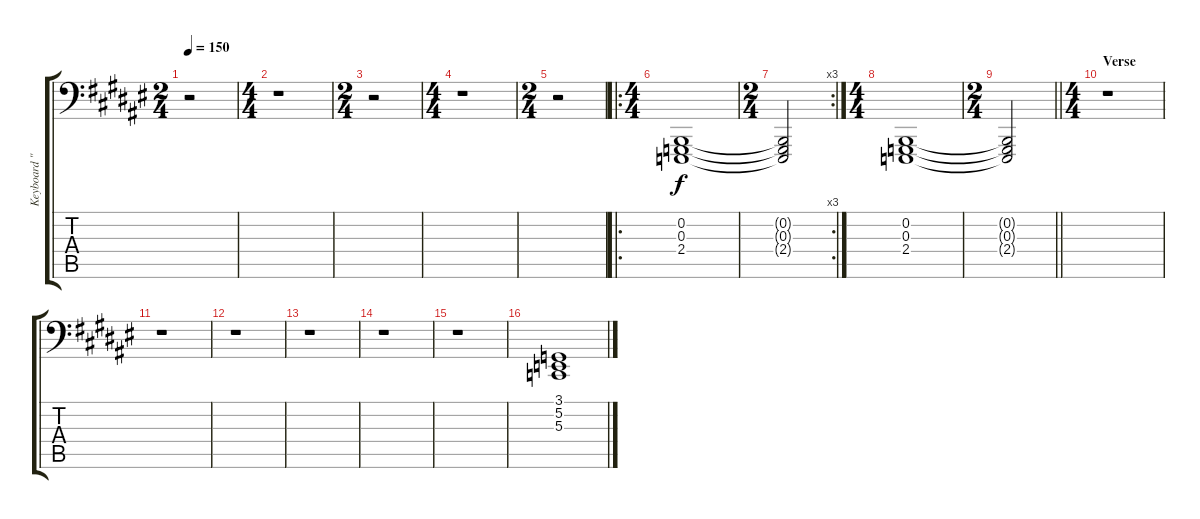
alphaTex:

\track ("Keyboard \"Left Hand\"" "Keyboard \"") {instrument stringensemble1}
\staff {score tabs}
\tuning (E2 B1 G1 D1 A0 E0) {hide}
\ts (2 4)
\tempo 150
\clef f4
\ks d#minor
r.2{dy f} |
\ts (4 4)
r.1 |
\ts (2 4)
r.2 |
\ts (4 4)
r.1 |
\ts (2 4)
r.2 |
\ro
\ts (4 4)
(0.2 0.3 2.4).1 |
\rc 3
\ts (2 4)
(0.2{t} 0.3{t} 2.4{t}).2 |
\ts (4 4)
(0.2 0.3 2.4).1 |
\ts (2 4)
\barLineRight lightlight
(0.2{t} 0.3{t} 2.4{t}).2 |
\ts (4 4)
\section ("" "Verse")
r.1 |
r.1 |
r.1 |
r.1 |
r.1 |
r.1 |
(3.1 5.2 5.3).1
